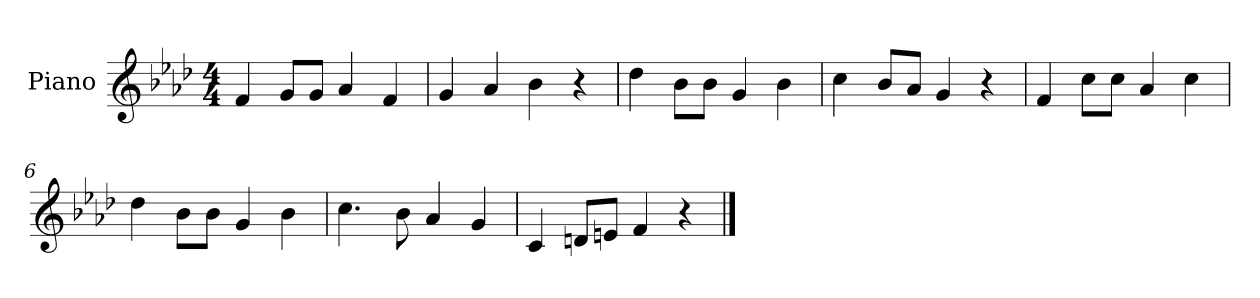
**kern
*part1
*staff1
*I"Piano
*I'Pno
*clefG2
*k[b-e-a-d-]
*f:
*M4/4
=1
4f/
8g/L
8g/J
4a-/
4f/
=2
4g/
4a-/
4b-\
4r
=3
4dd-\
8b-\L
8b-\J
4g/
4b-\
=4
4cc\
8b-/L
8a-/J
4g/
4r
=5
4f/
8cc\L
8cc\J
4a-/
4cc\
=6
4dd-\
8b-\L
8b-\J
4g/
4b-\
=7
4.cc\
8b-\
4a-/
4g/
=8
4c/
8dn/L
8en/J
4f/
4r
==
*-
